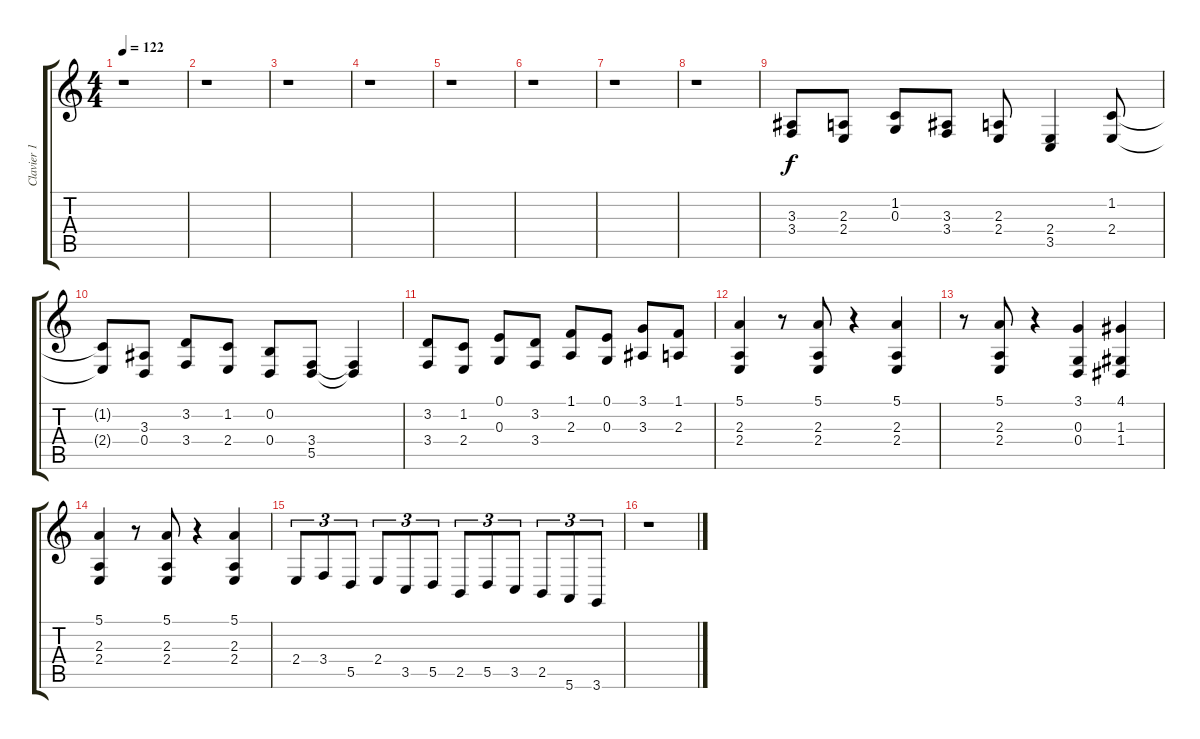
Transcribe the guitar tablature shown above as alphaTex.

\track ("Clavier 1" "Clavier 1") {instrument stringensemble1}
\staff {score tabs}
\tuning (E4 B3 G3 D3 A2 E2) {hide}
\ts (4 4)
\tempo 122
\clef g2
\ks c
r.1{dy f} |
r.1 |
r.1 |
r.1 |
r.1 |
r.1 |
r.1 |
r.1 |
(3.3 3.4).8 (2.3 2.4).8 (1.2 0.3).8 (3.3 3.4).8 (2.3 2.4).8 (2.4 3.5).4 (1.2 2.4).8 |
(1.2{t} 2.4{t}).8 (3.3 0.4).8 (3.2 3.4).8 (1.2 2.4).8 (0.2 0.4).8 (3.4 5.5).8 (3.4{t} 5.5{t}).4 |
(3.2 3.4).8 (1.2 2.4).8 (0.1 0.3).8 (3.2 3.4).8 (1.1 2.3).8 (0.1 0.3).8 (3.1 3.3).8 (1.1 2.3).8 |
(5.1 2.3 2.4).4 r.8 (5.1 2.3 2.4).8 r.4 (5.1 2.3 2.4).4 |
r.8 (5.1 2.3 2.4).8 r.4 (3.1 0.3 0.4).4 (4.1 1.3 1.4).4 |
(5.1 2.3 2.4).4 r.8 (5.1 2.3 2.4).8 r.4 (5.1 2.3 2.4).4 |
2.4.8{tu (3 2)} 3.4.8{tu (3 2)} 5.5.8{tu (3 2)} 2.4.8{tu (3 2)} 3.5.8{tu (3 2)} 5.5.8{tu (3 2)} 2.5.8{tu (3 2)} 5.5.8{tu (3 2)} 3.5.8{tu (3 2)} 2.5.8{tu (3 2)} 5.6.8{tu (3 2)} 3.6.8{tu (3 2)} |
r.1
